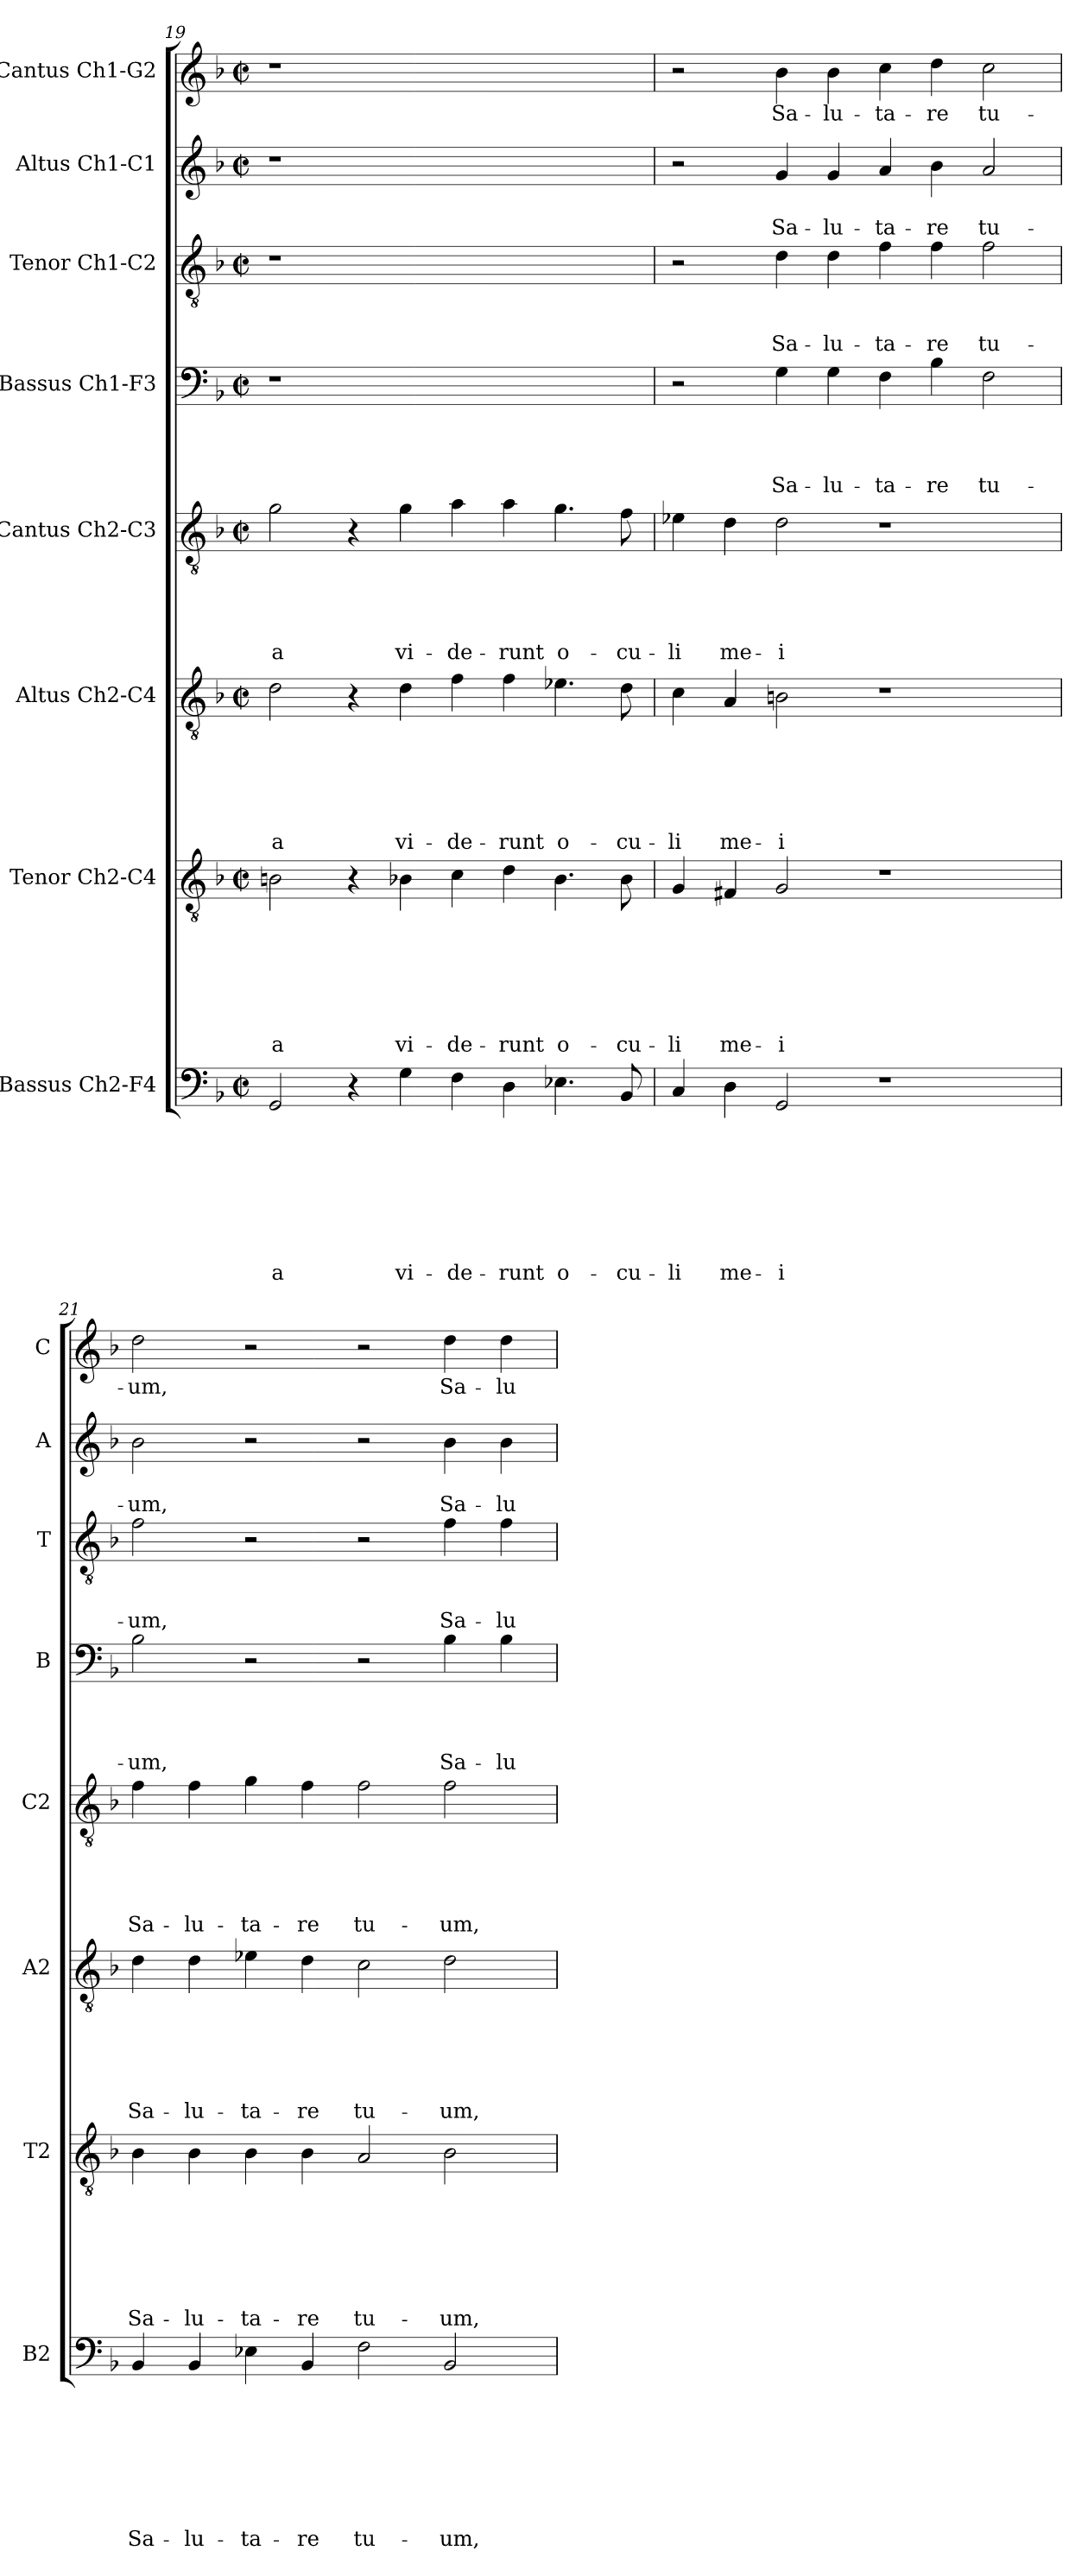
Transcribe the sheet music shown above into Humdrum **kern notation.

**kern	**text	**text	**text	**text	**text	**text	**text	**text	**kern	**text	**text	**text	**text	**text	**text	**text	**kern	**text	**text	**text	**text	**text	**text	**kern	**text	**text	**text	**text	**text	**kern	**text	**text	**text	**text	**kern	**text	**text	**text	**kern	**text	**text	**kern	**text
*part8	*part8	*part8	*part8	*part8	*part8	*part8	*part8	*part8	*part7	*part7	*part7	*part7	*part7	*part7	*part7	*part7	*part6	*part6	*part6	*part6	*part6	*part6	*part6	*part5	*part5	*part5	*part5	*part5	*part5	*part4	*part4	*part4	*part4	*part4	*part3	*part3	*part3	*part3	*part2	*part2	*part2	*part1	*part1
*staff8	*staff8	*staff8	*staff8	*staff8	*staff8	*staff8	*staff8	*staff8	*staff7	*staff7	*staff7	*staff7	*staff7	*staff7	*staff7	*staff7	*staff6	*staff6	*staff6	*staff6	*staff6	*staff6	*staff6	*staff5	*staff5	*staff5	*staff5	*staff5	*staff5	*staff4	*staff4	*staff4	*staff4	*staff4	*staff3	*staff3	*staff3	*staff3	*staff2	*staff2	*staff2	*staff1	*staff1
*I"Bassus Ch2-F4	*	*	*	*	*	*	*	*	*I"Tenor Ch2-C4	*	*	*	*	*	*	*	*I"Altus Ch2-C4	*	*	*	*	*	*	*I"Cantus Ch2-C3	*	*	*	*	*	*I"Bassus Ch1-F3	*	*	*	*	*I"Tenor Ch1-C2	*	*	*	*I"Altus Ch1-C1	*	*	*I"Cantus Ch1-G2	*
*I'B2	*	*	*	*	*	*	*	*	*I'T2	*	*	*	*	*	*	*	*I'A2	*	*	*	*	*	*	*I'C2	*	*	*	*	*	*I'B	*	*	*	*	*I'T	*	*	*	*I'A	*	*	*I'C	*
*clefF4	*	*	*	*	*	*	*	*	*clefGv2	*	*	*	*	*	*	*	*clefGv2	*	*	*	*	*	*	*clefGv2	*	*	*	*	*	*clefF4	*	*	*	*	*clefGv2	*	*	*	*clefG2	*	*	*clefG2	*
*k[b-]	*	*	*	*	*	*	*	*	*k[b-]	*	*	*	*	*	*	*	*k[b-]	*	*	*	*	*	*	*k[b-]	*	*	*	*	*	*k[b-]	*	*	*	*	*k[b-]	*	*	*	*k[b-]	*	*	*k[b-]	*
*F:	*	*	*	*	*	*	*	*	*F:	*	*	*	*	*	*	*	*F:	*	*	*	*	*	*	*F:	*	*	*	*	*	*F:	*	*	*	*	*F:	*	*	*	*F:	*	*	*F:	*
*M2/2	*	*	*	*	*	*	*	*	*M2/2	*	*	*	*	*	*	*	*M2/2	*	*	*	*	*	*	*M2/2	*	*	*	*	*	*M2/2	*	*	*	*	*M2/2	*	*	*	*M2/2	*	*	*M2/2	*
*met(c|)	*	*	*	*	*	*	*	*	*met(c|)	*	*	*	*	*	*	*	*met(c|)	*	*	*	*	*	*	*met(c|)	*	*	*	*	*	*met(c|)	*	*	*	*	*met(c|)	*	*	*	*met(c|)	*	*	*met(c|)	*
=19	=19	=19	=19	=19	=19	=19	=19	=19	=19	=19	=19	=19	=19	=19	=19	=19	=19	=19	=19	=19	=19	=19	=19	=19	=19	=19	=19	=19	=19	=19	=19	=19	=19	=19	=19	=19	=19	=19	=19	=19	=19	=19	=19
!	!	!	!	!	!	!	!	!LO:LY:b	!	!	!	!	!	!	!	!LO:LY:b	!	!	!	!	!	!	!LO:LY:b	!	!	!	!	!	!LO:LY:b	!	!	!	!	!	!	!	!	!	!	!	!	!	!
2GG/	.	.	.	.	.	.	.	-a	2Bn\	.	.	.	.	.	.	-a	2d\	.	.	.	.	.	-a	2g\	.	.	.	.	-a	1r	.	.	.	.	1r	.	.	.	1r	.	.	1r	.
4r	.	.	.	.	.	.	.	.	4r	.	.	.	.	.	.	.	4r	.	.	.	.	.	.	4r	.	.	.	.	.	.	.	.	.	.	.	.	.	.	.	.	.	.	.
!	!	!	!	!	!	!	!	!LO:LY:b	!	!	!	!	!	!	!	!LO:LY:b	!	!	!	!	!	!	!LO:LY:b	!	!	!	!	!	!LO:LY:b	!	!	!	!	!	!	!	!	!	!	!	!	!	!
4G\	.	.	.	.	.	.	.	vi-	4B-X\	.	.	.	.	.	.	vi-	4d\	.	.	.	.	.	vi-	4g\	.	.	.	.	vi-	.	.	.	.	.	.	.	.	.	.	.	.	.	.
!	!	!	!	!	!	!	!	!LO:LY:b	!	!	!	!	!	!	!	!LO:LY:b	!	!	!	!	!	!	!LO:LY:b	!	!	!	!	!	!LO:LY:b	!	!	!	!	!	!	!	!	!	!	!	!	!	!
4F\	.	.	.	.	.	.	.	-de-	4c\	.	.	.	.	.	.	-de-	4f\	.	.	.	.	.	-de-	4a\	.	.	.	.	-de-	1ryy	.	.	.	.	1ryy	.	.	.	1ryy	.	.	1ryy	.
!	!	!	!	!	!	!	!	!LO:LY:b	!	!	!	!	!	!	!	!LO:LY:b	!	!	!	!	!	!	!LO:LY:b	!	!	!	!	!	!LO:LY:b	!	!	!	!	!	!	!	!	!	!	!	!	!	!
4D\	.	.	.	.	.	.	.	-runt	4d\	.	.	.	.	.	.	-runt	4f\	.	.	.	.	.	-runt	4a\	.	.	.	.	-runt	.	.	.	.	.	.	.	.	.	.	.	.	.	.
!	!	!	!	!	!	!	!	!LO:LY:b	!	!	!	!	!	!	!	!LO:LY:b	!	!	!	!	!	!	!LO:LY:b	!	!	!	!	!	!LO:LY:b	!	!	!	!	!	!	!	!	!	!	!	!	!	!
4.E-X\	.	.	.	.	.	.	.	o-	4.B-\	.	.	.	.	.	.	o-	4.e-X\	.	.	.	.	.	o-	4.g\	.	.	.	.	o-	.	.	.	.	.	.	.	.	.	.	.	.	.	.
!	!	!	!	!	!	!	!	!LO:LY:b	!	!	!	!	!	!	!	!LO:LY:b	!	!	!	!	!	!	!LO:LY:b	!	!	!	!	!	!LO:LY:b	!	!	!	!	!	!	!	!	!	!	!	!	!	!
8BB-/	.	.	.	.	.	.	.	-cu-	8B-\	.	.	.	.	.	.	-cu-	8d\	.	.	.	.	.	-cu-	8f\	.	.	.	.	-cu-	.	.	.	.	.	.	.	.	.	.	.	.	.	.
=20	=20	=20	=20	=20	=20	=20	=20	=20	=20	=20	=20	=20	=20	=20	=20	=20	=20	=20	=20	=20	=20	=20	=20	=20	=20	=20	=20	=20	=20	=20	=20	=20	=20	=20	=20	=20	=20	=20	=20	=20	=20	=20	=20
!	!	!	!	!	!	!	!	!LO:LY:b	!	!	!	!	!	!	!	!LO:LY:b	!	!	!	!	!	!	!LO:LY:b	!	!	!	!	!	!LO:LY:b	!	!	!	!	!	!	!	!	!	!	!	!	!	!
4C/	.	.	.	.	.	.	.	-li	4G/	.	.	.	.	.	.	-li	4c\	.	.	.	.	.	-li	4e-X\	.	.	.	.	-li	2r	.	.	.	.	2r	.	.	.	2r	.	.	2r	.
!	!	!	!	!	!	!	!	!LO:LY:b	!	!	!	!	!	!	!	!LO:LY:b	!	!	!	!	!	!	!LO:LY:b	!	!	!	!	!	!LO:LY:b	!	!	!	!	!	!	!	!	!	!	!	!	!	!
4D\	.	.	.	.	.	.	.	me-	4F#X/	.	.	.	.	.	.	me-	4A/	.	.	.	.	.	me-	4d\	.	.	.	.	me-	.	.	.	.	.	.	.	.	.	.	.	.	.	.
!	!	!	!	!	!	!	!	!LO:LY:b	!	!	!	!	!	!	!	!LO:LY:b	!	!	!	!	!	!	!LO:LY:b	!	!	!	!	!	!LO:LY:b	!	!	!	!	!LO:LY:b	!	!	!	!LO:LY:b	!	!	!LO:LY:b	!	!LO:LY:b
2GG/	.	.	.	.	.	.	.	-i	2G/	.	.	.	.	.	.	-i	2Bn\	.	.	.	.	.	-i	2d\	.	.	.	.	-i	4G\	.	.	.	Sa-	4d\	.	.	Sa-	4g/	.	Sa-	4b-\	Sa-
!	!	!	!	!	!	!	!	!	!	!	!	!	!	!	!	!	!	!	!	!	!	!	!	!	!	!	!	!	!	!	!	!	!	!LO:LY:b	!	!	!	!LO:LY:b	!	!	!LO:LY:b	!	!LO:LY:b
.	.	.	.	.	.	.	.	.	.	.	.	.	.	.	.	.	.	.	.	.	.	.	.	.	.	.	.	.	.	4G\	.	.	.	-lu-	4d\	.	.	-lu-	4g/	.	-lu-	4b-\	-lu-
!	!	!	!	!	!	!	!	!	!	!	!	!	!	!	!	!	!	!	!	!	!	!	!	!	!	!	!	!	!	!	!	!	!	!LO:LY:b	!	!	!	!LO:LY:b	!	!	!LO:LY:b	!	!LO:LY:b
1r	.	.	.	.	.	.	.	.	1r	.	.	.	.	.	.	.	1r	.	.	.	.	.	.	1r	.	.	.	.	.	4F\	.	.	.	-ta-	4f\	.	.	-ta-	4a/	.	-ta-	4cc\	-ta-
!	!	!	!	!	!	!	!	!	!	!	!	!	!	!	!	!	!	!	!	!	!	!	!	!	!	!	!	!	!	!	!	!	!	!LO:LY:b	!	!	!	!LO:LY:b	!	!	!LO:LY:b	!	!LO:LY:b
.	.	.	.	.	.	.	.	.	.	.	.	.	.	.	.	.	.	.	.	.	.	.	.	.	.	.	.	.	.	4B-\	.	.	.	-re	4f\	.	.	-re	4b-\	.	-re	4dd\	-re
!	!	!	!	!	!	!	!	!	!	!	!	!	!	!	!	!	!	!	!	!	!	!	!	!	!	!	!	!	!	!	!	!	!	!LO:LY:b	!	!	!	!LO:LY:b	!	!	!LO:LY:b	!	!LO:LY:b
.	.	.	.	.	.	.	.	.	.	.	.	.	.	.	.	.	.	.	.	.	.	.	.	.	.	.	.	.	.	2F\	.	.	.	tu-	2f\	.	.	tu-	2a/	.	tu-	2cc\	tu-
!!LO:PB:g=z
=21	=21	=21	=21	=21	=21	=21	=21	=21	=21	=21	=21	=21	=21	=21	=21	=21	=21	=21	=21	=21	=21	=21	=21	=21	=21	=21	=21	=21	=21	=21	=21	=21	=21	=21	=21	=21	=21	=21	=21	=21	=21	=21	=21
!	!	!	!	!	!	!	!	!LO:LY:b	!	!	!	!	!	!	!	!LO:LY:b	!	!	!	!	!	!	!LO:LY:b	!	!	!	!	!	!LO:LY:b	!	!	!	!	!LO:LY:b	!	!	!	!LO:LY:b	!	!	!LO:LY:b	!	!LO:LY:b
4BB-/	.	.	.	.	.	.	.	Sa-	4B-\	.	.	.	.	.	.	Sa-	4d\	.	.	.	.	.	Sa-	4f\	.	.	.	.	Sa-	2B-\	.	.	.	-um,	2f\	.	.	-um,	2b-\	.	-um,	2dd\	-um,
!	!	!	!	!	!	!	!	!LO:LY:b	!	!	!	!	!	!	!	!LO:LY:b	!	!	!	!	!	!	!LO:LY:b	!	!	!	!	!	!LO:LY:b	!	!	!	!	!	!	!	!	!	!	!	!	!	!
4BB-/	.	.	.	.	.	.	.	-lu-	4B-\	.	.	.	.	.	.	-lu-	4d\	.	.	.	.	.	-lu-	4f\	.	.	.	.	-lu-	.	.	.	.	.	.	.	.	.	.	.	.	.	.
!	!	!	!	!	!	!	!	!LO:LY:b	!	!	!	!	!	!	!	!LO:LY:b	!	!	!	!	!	!	!LO:LY:b	!	!	!	!	!	!LO:LY:b	!	!	!	!	!	!	!	!	!	!	!	!	!	!
4E-X\	.	.	.	.	.	.	.	-ta-	4B-\	.	.	.	.	.	.	-ta-	4e-X\	.	.	.	.	.	-ta-	4g\	.	.	.	.	-ta-	2r	.	.	.	.	2r	.	.	.	2r	.	.	2r	.
!	!	!	!	!	!	!	!	!LO:LY:b	!	!	!	!	!	!	!	!LO:LY:b	!	!	!	!	!	!	!LO:LY:b	!	!	!	!	!	!LO:LY:b	!	!	!	!	!	!	!	!	!	!	!	!	!	!
4BB-/	.	.	.	.	.	.	.	-re	4B-\	.	.	.	.	.	.	-re	4d\	.	.	.	.	.	-re	4f\	.	.	.	.	-re	.	.	.	.	.	.	.	.	.	.	.	.	.	.
!	!	!	!	!	!	!	!	!LO:LY:b	!	!	!	!	!	!	!	!LO:LY:b	!	!	!	!	!	!	!LO:LY:b	!	!	!	!	!	!LO:LY:b	!	!	!	!	!	!	!	!	!	!	!	!	!	!
2F\	.	.	.	.	.	.	.	tu-	2A/	.	.	.	.	.	.	tu-	2c\	.	.	.	.	.	tu-	2f\	.	.	.	.	tu-	2r	.	.	.	.	2r	.	.	.	2r	.	.	2r	.
!	!	!	!	!	!	!	!	!LO:LY:b	!	!	!	!	!	!	!	!LO:LY:b	!	!	!	!	!	!	!LO:LY:b	!	!	!	!	!	!LO:LY:b	!	!	!	!	!LO:LY:b	!	!	!	!LO:LY:b	!	!	!LO:LY:b	!	!LO:LY:b
2BB-/	.	.	.	.	.	.	.	-um,	2B-\	.	.	.	.	.	.	-um,	2d\	.	.	.	.	.	-um,	2f\	.	.	.	.	-um,	4B-\	.	.	.	Sa-	4f\	.	.	Sa-	4b-\	.	Sa-	4dd\	Sa-
!	!	!	!	!	!	!	!	!	!	!	!	!	!	!	!	!	!	!	!	!	!	!	!	!	!	!	!	!	!	!	!	!	!	!LO:LY:b	!	!	!	!LO:LY:b	!	!	!LO:LY:b	!	!LO:LY:b
.	.	.	.	.	.	.	.	.	.	.	.	.	.	.	.	.	.	.	.	.	.	.	.	.	.	.	.	.	.	4B-\	.	.	.	-lu-	4f\	.	.	-lu-	4b-\	.	-lu-	4dd\	-lu-
=	=	=	=	=	=	=	=	=	=	=	=	=	=	=	=	=	=	=	=	=	=	=	=	=	=	=	=	=	=	=	=	=	=	=	=	=	=	=	=	=	=	=	=
*-	*-	*-	*-	*-	*-	*-	*-	*-	*-	*-	*-	*-	*-	*-	*-	*-	*-	*-	*-	*-	*-	*-	*-	*-	*-	*-	*-	*-	*-	*-	*-	*-	*-	*-	*-	*-	*-	*-	*-	*-	*-	*-	*-
